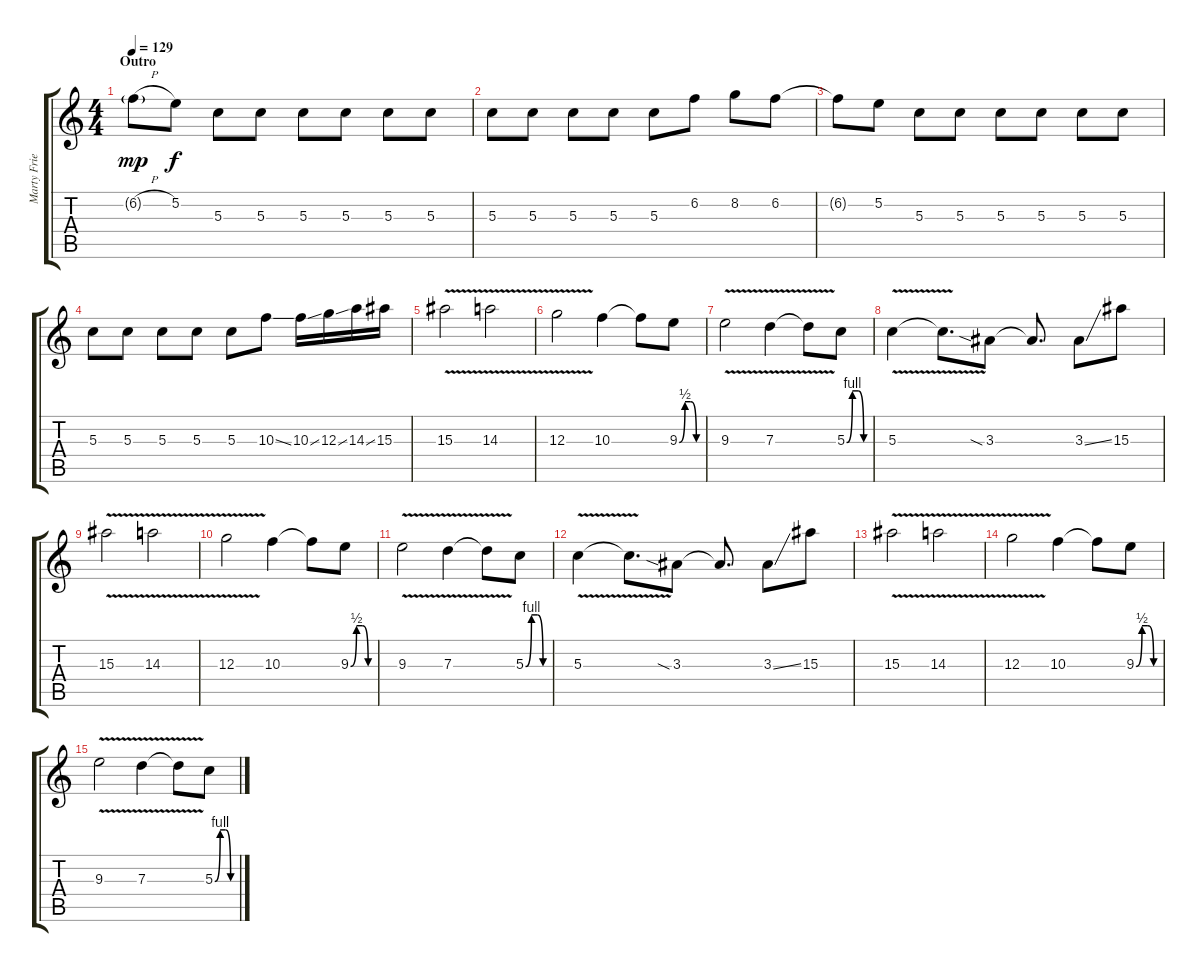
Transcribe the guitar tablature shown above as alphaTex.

\track ("Marty Friedman (Lead G)" "Marty Frie") {instrument overdrivenguitar}
\staff {score tabs}
\tuning (E4 B3 G3 D3 A2 E2) {hide}
\ts (4 4)
\section ("" "Outro")
\tempo 129
\clef g2
\ks c
6.2{h g}.8{dy mp} 5.2.8{dy f} 5.3.8 5.3.8 5.3.8 5.3.8 5.3.8 5.3.8 |
5.3.8 5.3.8 5.3.8 5.3.8 5.3.8 6.2.8 8.2.8 6.2.8 |
6.2{t}.8{volume 10} 5.2.8 5.3.8 5.3.8 5.3.8 5.3.8 5.3.8 5.3.8 |
5.3.8 5.3.8 5.3.8 5.3.8 5.3.8 10.3{ss}.8 10.3{ss}.16 12.3{ss}.16 14.3{ss}.16 15.3.16 |
15.3{v}.2 14.3{v}.2 |
12.3{v}.2 10.3.4 10.3{t}.8 9.3{be (custom 0 0 15 2 30 2 45 0 60 0)}.8 |
9.3{v}.2{volume 6} 7.3{v}.4 7.3{t}.8 5.3{be (custom 0 0 15 4 30 4 45 0 60 0)}.8 |
5.3{v}.4 5.3{t}.8{d} 3.3{sia}.8 3.3{t}.8{d} 3.3{ss}.8 15.3.8 |
15.3{v}.2 14.3{v}.2 |
12.3{v}.2 10.3.4 10.3{t}.8 9.3{be (custom 0 0 15 2 30 2 45 0 60 0)}.8 |
9.3{v}.2{volume 1} 7.3{v}.4 7.3{t}.8 5.3{be (custom 0 0 15 4 30 4 45 0 60 0)}.8 |
5.3{v}.4 5.3{t}.8{d} 3.3{sia}.8 3.3{t}.8{d} 3.3{ss}.8 15.3.8 |
15.3{v}.2 14.3{v}.2 |
12.3{v}.2 10.3.4 10.3{t}.8 9.3{be (custom 0 0 15 2 30 2 45 0 60 0)}.8 |
9.3{v}.2{volume 0} 7.3{v}.4 7.3{t}.8 5.3{be (custom 0 0 15 4 30 4 45 0 60 0)}.8
